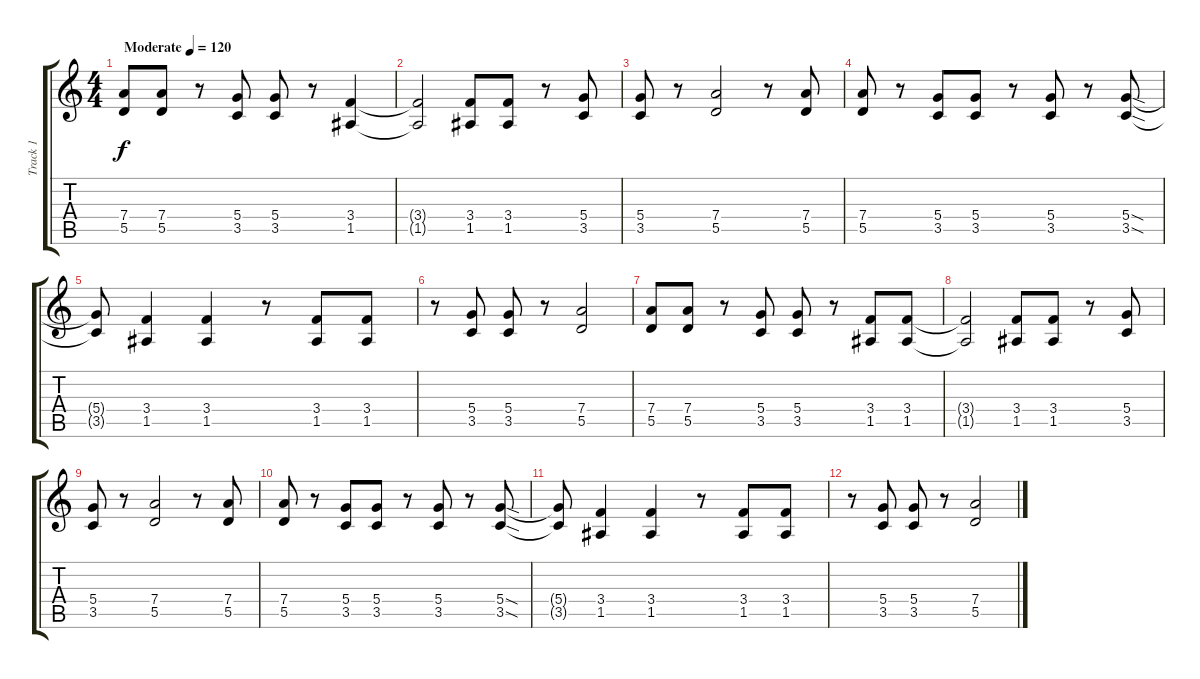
\track ("Track 1" "Track 1") {instrument distortionguitar}
\staff {score tabs}
\tuning (E4 B3 G3 D3 A2 E2) {hide}
\ts (4 4)
\tempo (120 "Moderate")
\clef g2
\ks c
(7.4 5.5).8{dy f instrument distortionguitar} (7.4 5.5).8 r.8 (5.4 3.5).8 (5.4 3.5).8 r.8 (3.4 1.5).4 |
(3.4{t} 1.5{t}).2 (3.4 1.5).8 (3.4 1.5).8 r.8 (5.4 3.5).8 |
(5.4 3.5).8 r.8 (7.4 5.5).2 r.8 (7.4 5.5).8 |
(7.4 5.5).8 r.8 (5.4 3.5).8 (5.4 3.5).8 r.8 (5.4 3.5).8 r.8 (5.4{sod} 3.5{sod}).8 |
(5.4{t} 3.5{t}).8 (3.4 1.5).4 (3.4 1.5).4 r.8 (3.4 1.5).8 (3.4 1.5).8 |
r.8 (5.4 3.5).8 (5.4 3.5).8 r.8 (7.4 5.5).2 |
(7.4 5.5).8 (7.4 5.5).8 r.8 (5.4 3.5).8 (5.4 3.5).8 r.8 (3.4 1.5).8 (3.4 1.5).8 |
(3.4{t} 1.5{t}).2 (3.4 1.5).8 (3.4 1.5).8 r.8 (5.4 3.5).8 |
(5.4 3.5).8 r.8 (7.4 5.5).2 r.8 (7.4 5.5).8 |
(7.4 5.5).8 r.8 (5.4 3.5).8 (5.4 3.5).8 r.8 (5.4 3.5).8 r.8 (5.4{sod} 3.5{sod}).8 |
(5.4{t} 3.5{t}).8 (3.4 1.5).4 (3.4 1.5).4 r.8 (3.4 1.5).8 (3.4 1.5).8 |
r.8 (5.4 3.5).8 (5.4 3.5).8 r.8 (7.4 5.5).2
